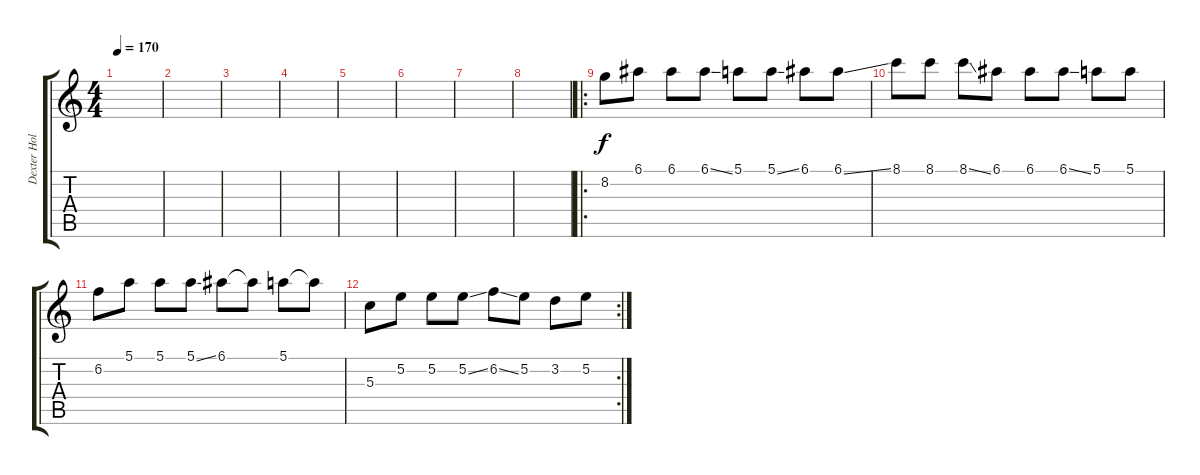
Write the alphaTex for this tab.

\track ("Dexter Holland" "Dexter Hol") {instrument overdrivenguitar}
\staff {score tabs}
\tuning (E4 B3 G3 D3 A2 E2) {hide}
\ts (4 4)
\tempo 170
\clef g2
\ks c
|
|
|
|
|
|
|
|
\ro
8.2.8 6.1.8 6.1.8 6.1{ss}.8 5.1.8 5.1{ss}.8 6.1.8 6.1{ss}.8 |
8.1.8 8.1.8 8.1{ss}.8 6.1.8 6.1.8 6.1{ss}.8 5.1.8 5.1.8 |
6.2.8 5.1.8 5.1.8 5.1{ss}.8 6.1.8 6.1{t}.8 5.1.8 5.1{t}.8 |
\rc 2
5.3.8 5.2.8 5.2.8 5.2{ss}.8 6.2{ss}.8 5.2.8 3.2.8 5.2.8
